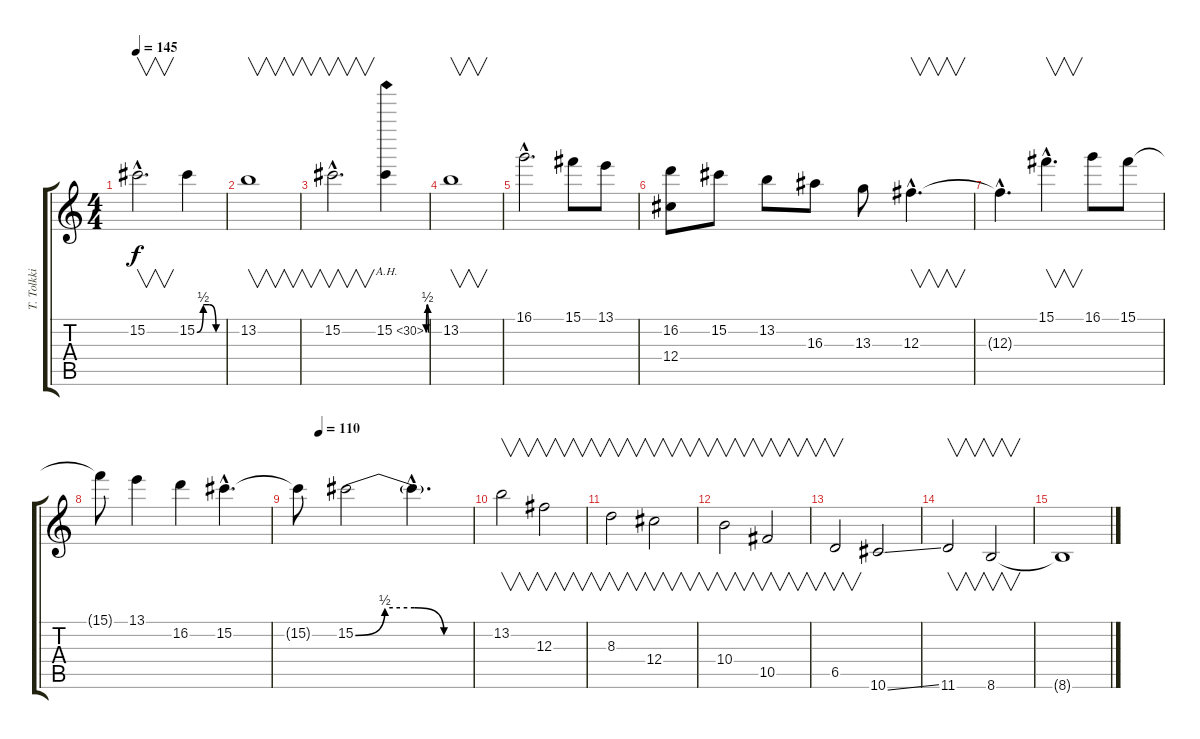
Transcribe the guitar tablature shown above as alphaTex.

\track ("T. Tolkki" "T. Tolkki") {instrument distortionguitar}
\staff {score tabs}
\tuning (Eb4 Bb3 Gb3 Db3 Ab2 Eb2) {hide}
\ts (4 4)
\tempo 145
\clef g2
\ks c
15.2{hac}.2{v d dy f} 15.2{be (custom 0 0 15 2 30 2 45 0 60 0)}.4 |
13.2.1{v} |
15.2{hac}.2{v d} 15.2{be (custom 0 0 15 2 30 2 45 0 60 0) ah 15}.4 |
13.2.1{v} |
16.1{hac}.2{d} 15.1.8 13.1.8 |
(16.2 12.4).8 15.2.8 13.2.8 16.3.8 13.3.8 12.3{hac}.4{v d} |
12.3{hac t}.4{d} 15.1{hac}.4{v d} 16.1.8 15.1.8 |
15.1{t}.8 13.1.4 16.2.4 15.2{hac}.4{d} |
\tempo (110 0.125)
15.2{t}.8 15.2{be (custom 0 0 15 2 30 2 45 0 60 0)}.2 15.2{hac t}.4{d} |
13.2.2{v} 12.3.2{v} |
8.3.2{v} 12.4.2{v} |
10.4.2{v} 10.5.2{v} |
6.5.2{v} 10.6{ss}.2 |
11.6.2{v} 8.6.2{v} |
8.6{t}.1
